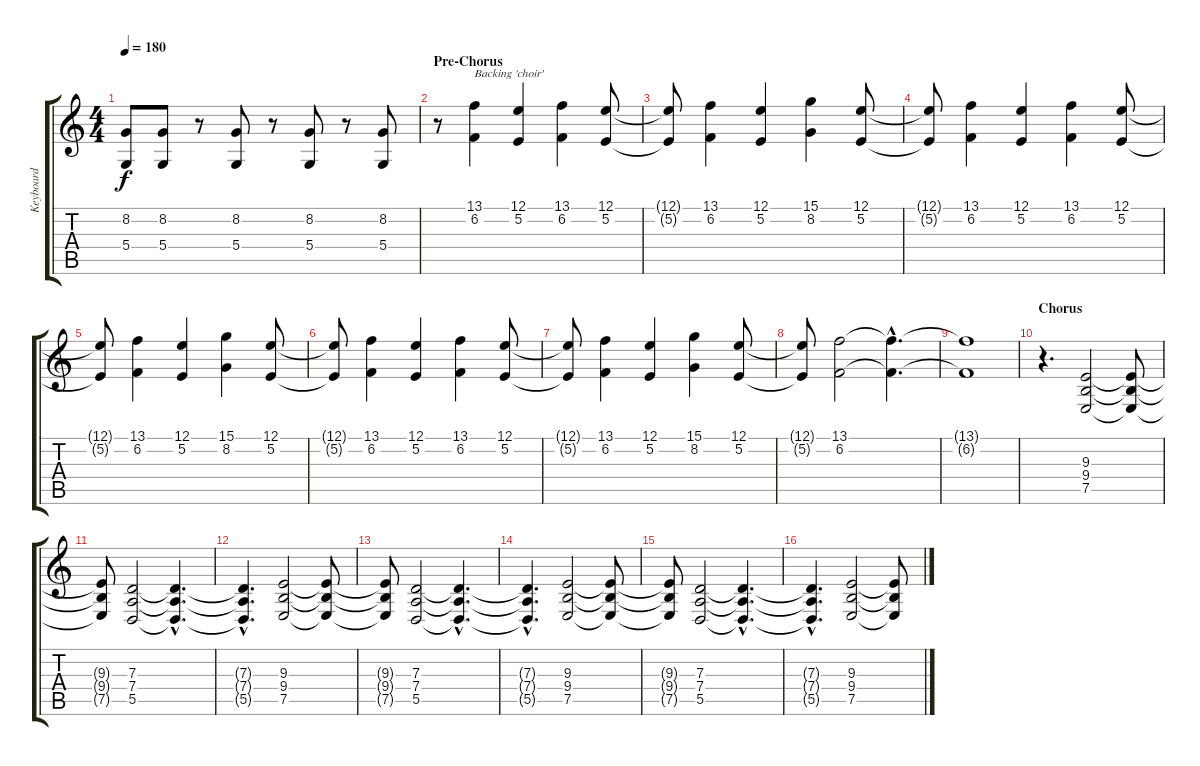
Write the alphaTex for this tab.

\track ("Keyboard" "Keyboard") {instrument synthstrings1}
\staff {score tabs}
\tuning (E4 B3 G3 D3 A2 E2) {hide}
\ts (4 4)
\tempo 180
\clef g2
\ks c
(8.2 5.4).8{dy f} (8.2 5.4).8 r.8 (8.2 5.4).8 r.8 (8.2 5.4).8 r.8 (8.2 5.4).8 |
\section ("" "Pre-Chorus")
r.8{instrument pad4choir} (13.1 6.2).4{txt "Backing 'choir'"} (12.1 5.2).4 (13.1 6.2).4 (12.1 5.2).8 |
(12.1{t} 5.2{t}).8 (13.1 6.2).4 (12.1 5.2).4 (15.1 8.2).4 (12.1 5.2).8 |
(12.1{t} 5.2{t}).8 (13.1 6.2).4 (12.1 5.2).4 (13.1 6.2).4 (12.1 5.2).8 |
(12.1{t} 5.2{t}).8 (13.1 6.2).4 (12.1 5.2).4 (15.1 8.2).4 (12.1 5.2).8 |
(12.1{t} 5.2{t}).8{instrument pad4choir} (13.1 6.2).4 (12.1 5.2).4 (13.1 6.2).4 (12.1 5.2).8 |
(12.1{t} 5.2{t}).8 (13.1 6.2).4 (12.1 5.2).4 (15.1 8.2).4 (12.1 5.2).8 |
(12.1{t} 5.2{t}).8 (13.1 6.2).2 (13.1{hac t} 6.2{hac t}).4{d} |
(13.1{t} 6.2{t}).1 |
\section ("" "Chorus")
r.4{d instrument synthstrings1} (9.3 9.4 7.5).2 (9.3{t} 9.4{t} 7.5{t}).8 |
(9.3{t} 9.4{t} 7.5{t}).8 (7.3 7.4 5.5).2 (7.3{hac t} 7.4{hac t} 5.5{hac t}).4{d} |
(7.3{hac t} 7.4{hac t} 5.5{hac t}).4{d instrument synthstrings1} (9.3 9.4 7.5).2 (9.3{t} 9.4{t} 7.5{t}).8 |
(9.3{t} 9.4{t} 7.5{t}).8 (7.3 7.4 5.5).2 (7.3{hac t} 7.4{hac t} 5.5{hac t}).4{d} |
(7.3{hac t} 7.4{hac t} 5.5{hac t}).4{d instrument synthstrings1} (9.3 9.4 7.5).2 (9.3{t} 9.4{t} 7.5{t}).8 |
(9.3{t} 9.4{t} 7.5{t}).8 (7.3 7.4 5.5).2 (7.3{hac t} 7.4{hac t} 5.5{hac t}).4{d} |
(7.3{hac t} 7.4{hac t} 5.5{hac t}).4{d instrument synthstrings1} (9.3 9.4 7.5).2 (9.3{t} 9.4{t} 7.5{t}).8
